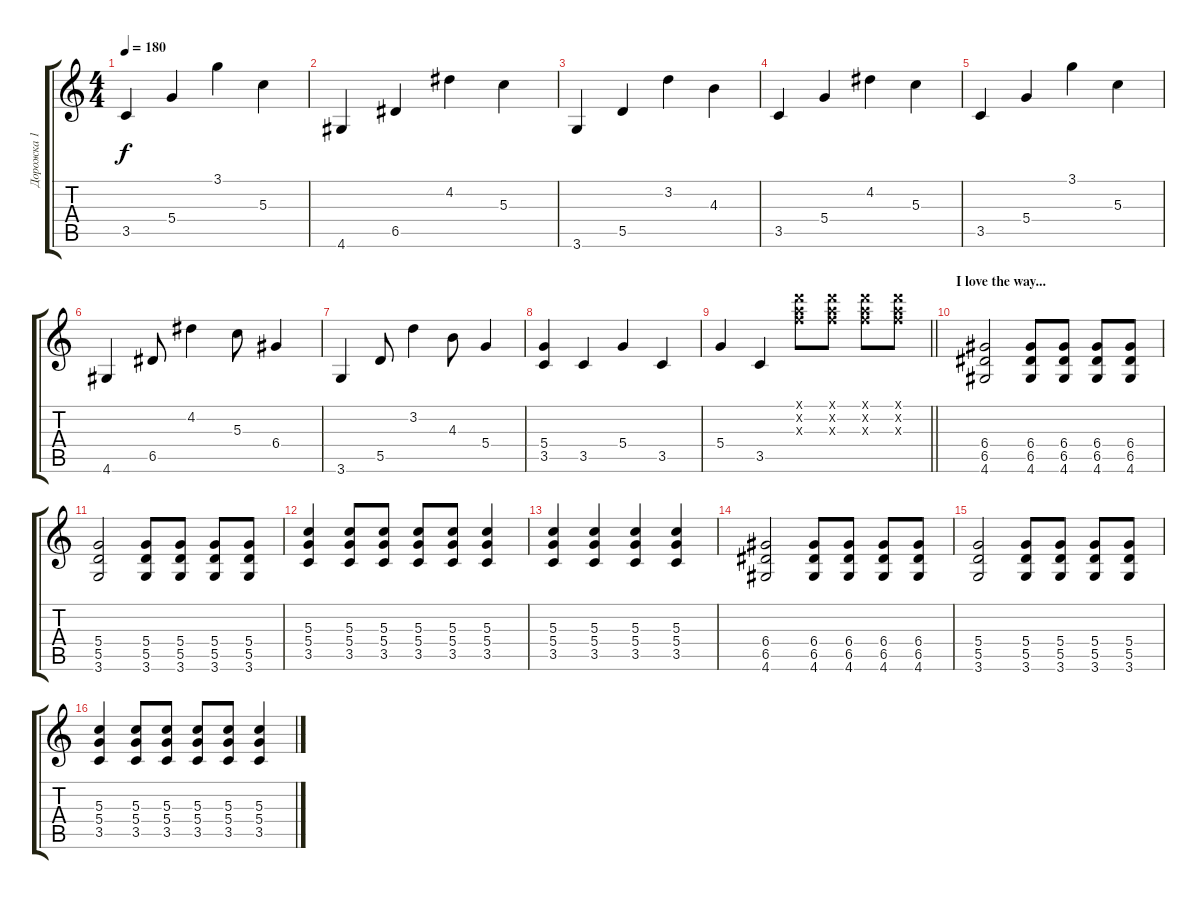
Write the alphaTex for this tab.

\track ("Дорожка 1" "Дорожка 1") {instrument acousticguitarsteel}
\staff {score tabs}
\tuning (E4 B3 G3 D3 A2 E2) {hide}
\ts (4 4)
\tempo 180
\clef g2
\ks c
3.5.4{dy f} 5.4.4 3.1.4 5.3.4 |
4.6.4 6.5.4 4.2.4 5.3.4 |
3.6.4 5.5.4 3.2.4 4.3.4 |
3.5.4 5.4.4 4.2.4 5.3.4 |
3.5.4 5.4.4 3.1.4 5.3.4 |
4.6.4 6.5.8 4.2.4 5.3.8 6.4.4 |
3.6.4 5.5.8 3.2.4 4.3.8 5.4.4 |
(5.4 3.5).4 3.5.4 5.4.4 3.5.4 |
\barLineRight lightlight
5.4.4 3.5.4 (10.1{x} 10.2{x} 10.3{x}).8{volume 16 instrument distortionguitar} (10.1{x} 10.2{x} 10.3{x}).8 (10.1{x} 10.2{x} 10.3{x}).8 (10.1{x} 10.2{x} 10.3{x}).8 |
\section ("" "I love the way...")
(6.4 6.5 4.6).2 (6.4 6.5 4.6).8 (6.4 6.5 4.6).8 (6.4 6.5 4.6).8 (6.4 6.5 4.6).8 |
(5.4 5.5 3.6).2 (5.4 5.5 3.6).8 (5.4 5.5 3.6).8 (5.4 5.5 3.6).8 (5.4 5.5 3.6).8 |
(5.3 5.4 3.5).4 (5.3 5.4 3.5).8 (5.3 5.4 3.5).8 (5.3 5.4 3.5).8 (5.3 5.4 3.5).8 (5.3 5.4 3.5).4 |
(5.3 5.4 3.5).4 (5.3 5.4 3.5).4 (5.3 5.4 3.5).4 (5.3 5.4 3.5).4 |
(6.4 6.5 4.6).2 (6.4 6.5 4.6).8 (6.4 6.5 4.6).8 (6.4 6.5 4.6).8 (6.4 6.5 4.6).8 |
(5.4 5.5 3.6).2 (5.4 5.5 3.6).8 (5.4 5.5 3.6).8 (5.4 5.5 3.6).8 (5.4 5.5 3.6).8 |
(5.3 5.4 3.5).4 (5.3 5.4 3.5).8 (5.3 5.4 3.5).8 (5.3 5.4 3.5).8 (5.3 5.4 3.5).8 (5.3 5.4 3.5).4
